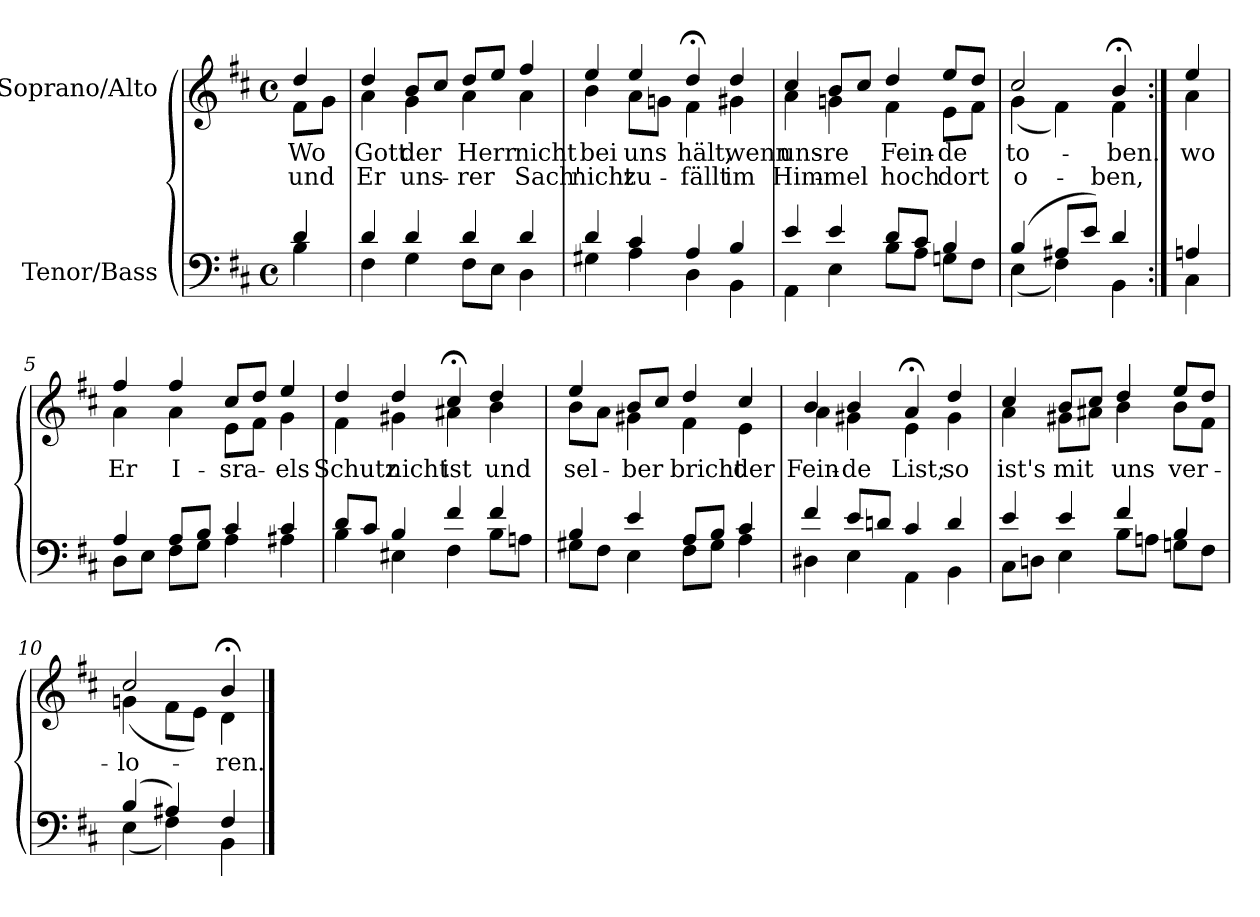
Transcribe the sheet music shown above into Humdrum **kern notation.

**kern	**kern	**text	**text
*part2	*part1	*part1	*part1
*staff2	*staff1	*staff1	*staff1
*I"Tenor/Bass	*I"Soprano/Alto	*	*
*clefF4	*clefG2	*	*
*k[f#c#]	*k[f#c#]	*	*
*M4/4	*M4/4	*	*
*met(c)	*met(c)	*	*
=	=	=	=
*^	*	*	*
!	!	!	!LO:LY:b	!LO:LY:b
*	*	*^	*	*
4d/	4B\	4dd/	8f#\L	Wo	und
.	.	.	8g\J	.	.
=1	=1	=1	=1	=1	=1
!	!	!	!	!LO:LY:b	!LO:LY:b
4d/	4F#\	4dd/	4a\	Gott	Er
!	!	!	!	!LO:LY:b	!LO:LY:b
4d/	4G\	8b/L	4g\	der	uns-
.	.	8cc#/J	.	.	.
!	!	!	!	!LO:LY:b	!LO:LY:b
4d/	8F#\L	8dd/L	4a\	Herr	-rer
.	8E\J	8ee/J	.	.	.
!	!	!	!	!LO:LY:b	!LO:LY:b
4d/	4D\	4ff#/	4a\	nicht	Sach'
=2	=2	=2	=2	=2	=2
!	!	!	!	!LO:LY:b	!LO:LY:b
4d/	4G#X\	4ee/	4b\	bei	nicht
!	!	!	!	!LO:LY:b	!LO:LY:b
4c#/	4A\	4ee/	8a\L	uns	zu-
.	.	.	8gn\J	.	.
!	!	!	!	!LO:LY:b	!LO:LY:b
4A/	4D\	4dd;</	4f#\	hält,	-fällt
!	!	!	!	!LO:LY:b	!LO:LY:b
4B/	4BB\	4dd/	4g#X\	wenn	im
=3	=3	=3	=3	=3	=3
!	!	!	!	!LO:LY:b	!LO:LY:b
4e/	4AA\	4cc#/	4a\	uns-	Him-
!	!	!	!	!LO:LY:b	!LO:LY:b
4e/	4E\	8b/L	4gn\	-re	-mel
.	.	8cc#/J	.	.	.
!	!	!	!	!LO:LY:b	!LO:LY:b
8d/L	8B\L	4dd/	4f#\	Fein-	hoch
8c#/J	8A\J	.	.	.	.
!	!	!	!	!LO:LY:b	!LO:LY:b
4B/	8Gn\L	8ee/L	8e\L	-de	dort
.	8F#\J	8dd/J	8f#\J	.	.
=4	=4	=4	=4	=4	=4
!	!	!	!	!LO:LY:b	!LO:LY:b
(4B/	(4E\	2cc#/	(4g\	to-	o-
8A#X/L	4F#\)	.	4f#\)	.	.
8e/J)	.	.	.	.	.
!	!	!	!	!LO:LY:b	!LO:LY:b
4d/	4BB\	4b;</	4f#\	-ben.	-ben,
!!LO:LB:g=z	!!
=4X1:|!	=4X1:|!	=4X1:|!	=4X1:|!	=4X1:|!	=4X1:|!
!	!	!	!	!LO:LY:b	!
4An/	4C#\	4ee/	4a\	wo	.
=5	=5	=5	=5	=5	=5
!	!	!	!	!LO:LY:b	!
4A/	8D\L	4ff#/	4a\	Er	.
.	8E\J	.	.	.	.
!	!	!	!	!LO:LY:b	!
8A/L	8F#\L	4ff#/	4a\	I-	.
8B/J	8G\J	.	.	.	.
!	!	!	!	!LO:LY:b	!
4c#/	4A\	8cc#/L	8e\L	-sra-	.
.	.	8dd/J	8f#\J	.	.
!	!	!	!	!LO:LY:b	!
4c#/	4A#X\	4ee/	4g\	-els	.
=6	=6	=6	=6	=6	=6
!	!	!	!	!LO:LY:b	!
8d/L	4B\	4dd/	4f#\	Schutz	.
8c#/J	.	.	.	.	.
!	!	!	!	!LO:LY:b	!
4B/	4E#X\	4dd/	4g#X\	nicht	.
!	!	!	!	!LO:LY:b	!
4f#/	4F#\	4cc#;</	4a#X\	ist	.
!	!	!	!	!LO:LY:b	!
4f#/	8B\L	4dd/	4b\	und	.
.	8An\J	.	.	.	.
=7	=7	=7	=7	=7	=7
!	!	!	!	!LO:LY:b	!
4B/	8G#X\L	4ee/	8b\L	sel-	.
.	8F#\J	.	8a\J	.	.
!	!	!	!	!LO:LY:b	!
4e/	4E\	8b/L	4g#X\	-ber	.
.	.	8cc#/J	.	.	.
!	!	!	!	!LO:LY:b	!
8A/L	8F#\L	4dd/	4f#\	bricht	.
8B/J	8G#\J	.	.	.	.
!	!	!	!	!LO:LY:b	!
4c#/	4A\	4cc#/	4e\	der	.
!!LO:LB:g=z	!!
=8	=8	=8	=8	=8	=8
!	!	!	!	!LO:LY:b	!
4f#/	4D#X\	4b/	4a\	Fein-	.
!	!	!	!	!LO:LY:b	!
8e/L	4E\	4b/	4g#X\	-de	.
8dn/J	.	.	.	.	.
!	!	!	!	!LO:LY:b	!
4c#/	4AA\	4a;</	4e\	List;	.
!	!	!	!	!LO:LY:b	!
4d/	4BB\	4dd/	4g#\	so	.
=9	=9	=9	=9	=9	=9
!	!	!	!	!LO:LY:b	!
4e/	8C#\L	4cc#/	4a\	ist's	.
.	8Dn\J	.	.	.	.
!	!	!	!	!LO:LY:b	!
4e/	4E\	8b/L	8g#X\L	mit	.
.	.	8cc#/J	8a#X\J	.	.
!	!	!	!	!LO:LY:b	!
4f#/	8B\L	4dd/	4b\	uns	.
.	8An\J	.	.	.	.
!	!	!	!	!LO:LY:b	!
4B/	8Gn\L	8ee/L	8b\L	ver-	.
.	8F#\J	8dd/J	8f#\J	.	.
=10	=10	=10	=10	=10	=10
!	!	!	!	!LO:LY:b	!
(4B/	(4E\	2cc#/	(4gn\	-lo-	.
4A#X/)	4F#\)	.	8f#\L	.	.
.	.	.	8e\J)	.	.
!	!	!	!	!LO:LY:b	!
4F#/	4BB\	4b;</	4d\	-ren.	.
*v	*v	*	*	*	*
*	*v	*v	*	*
==	==	==	==
*-	*-	*-	*-
